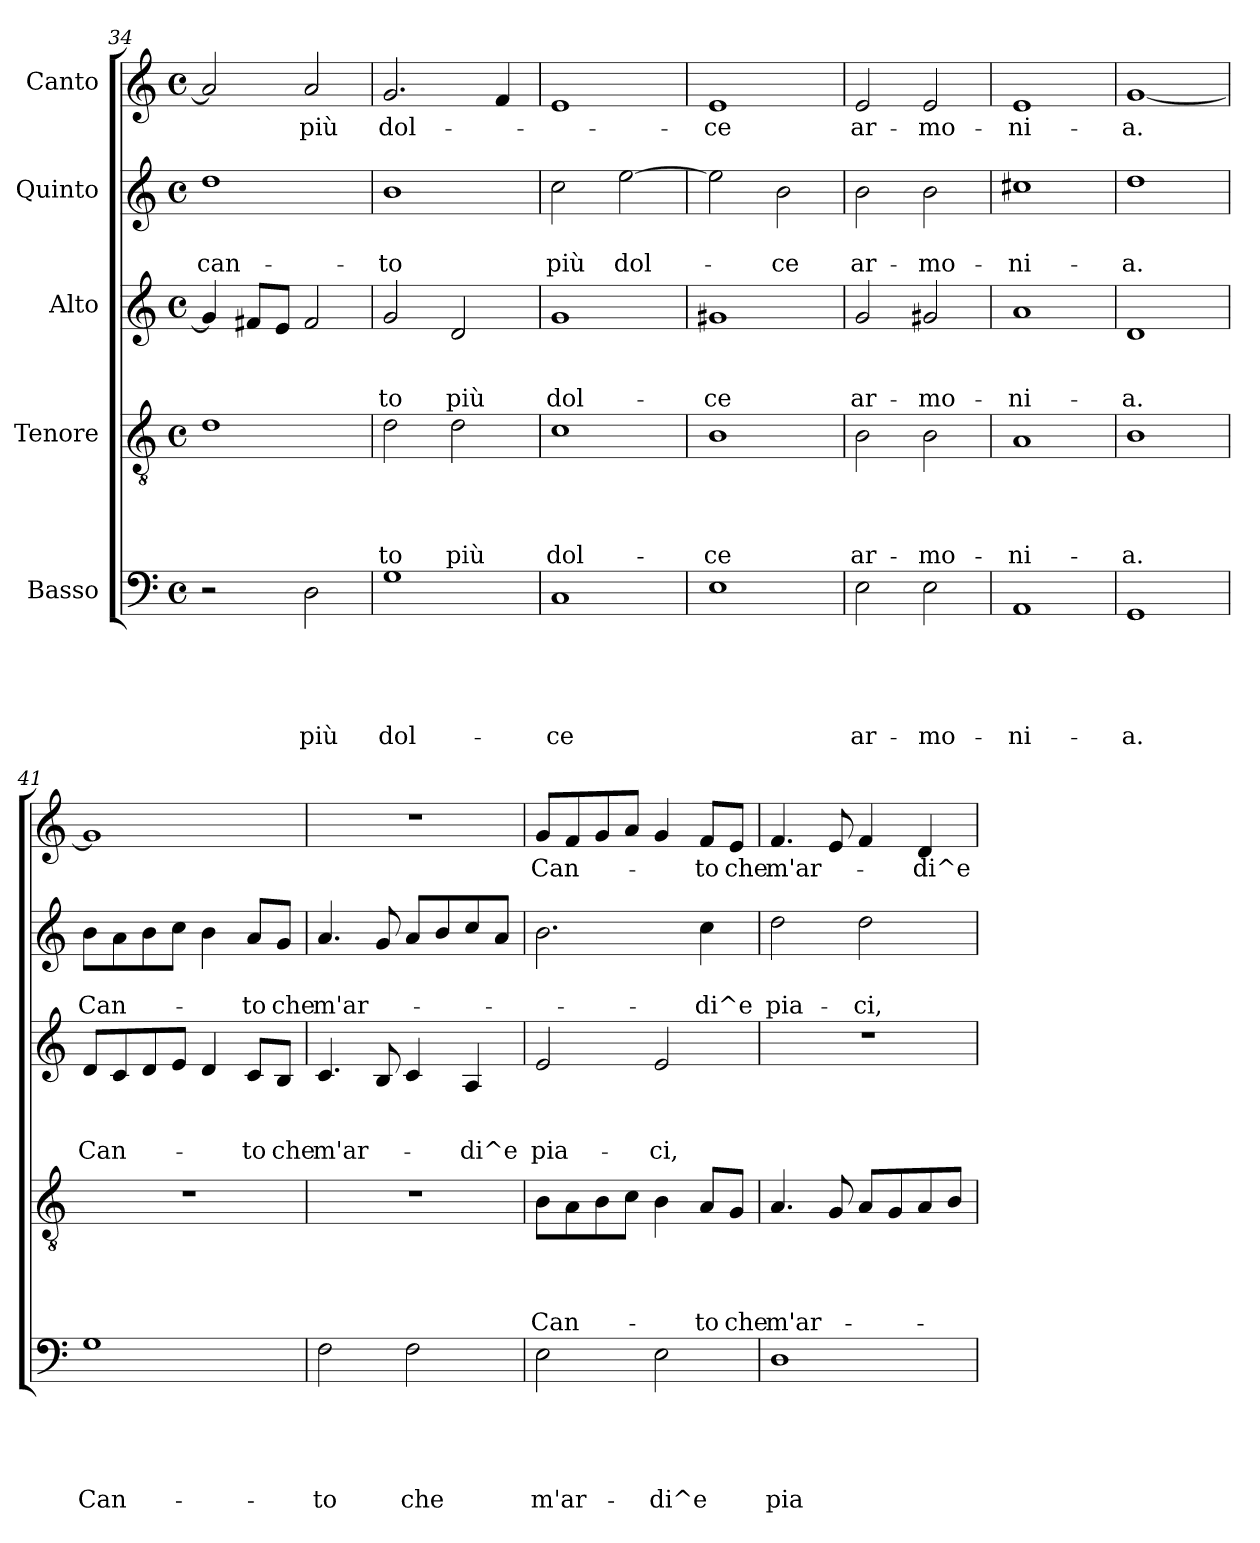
**kern	**text	**text	**text	**text	**text	**kern	**text	**text	**text	**text	**kern	**text	**text	**text	**kern	**text	**text	**kern	**text
*part5	*part5	*part5	*part5	*part5	*part5	*part4	*part4	*part4	*part4	*part4	*part3	*part3	*part3	*part3	*part2	*part2	*part2	*part1	*part1
*staff5	*staff5	*staff5	*staff5	*staff5	*staff5	*staff4	*staff4	*staff4	*staff4	*staff4	*staff3	*staff3	*staff3	*staff3	*staff2	*staff2	*staff2	*staff1	*staff1
*I"Basso	*	*	*	*	*	*I"Tenore	*	*	*	*	*I"Alto	*	*	*	*I"Quinto	*	*	*I"Canto	*
*clefF4	*	*	*	*	*	*clefGv2	*	*	*	*	*clefG2	*	*	*	*clefG2	*	*	*clefG2	*
*k[]	*	*	*	*	*	*k[]	*	*	*	*	*k[]	*	*	*	*k[]	*	*	*k[]	*
*C:	*	*	*	*	*	*C:	*	*	*	*	*C:	*	*	*	*C:	*	*	*C:	*
*M4/4	*	*	*	*	*	*M4/4	*	*	*	*	*M4/4	*	*	*	*M4/4	*	*	*M4/4	*
*met(c)	*	*	*	*	*	*met(c)	*	*	*	*	*met(c)	*	*	*	*met(c)	*	*	*met(c)	*
=34	=34	=34	=34	=34	=34	=34	=34	=34	=34	=34	=34	=34	=34	=34	=34	=34	=34	=34	=34
!	!	!	!	!	!	!	!	!	!	!	!	!	!	!	!	!	!LO:LY:b	!	!
2r	.	.	.	.	.	1d	.	.	.	.	4g/]	.	.	.	1dd	.	can-	2a/]	.
.	.	.	.	.	.	.	.	.	.	.	8f#X/L	.	.	.	.	.	.	.	.
.	.	.	.	.	.	.	.	.	.	.	8e/J	.	.	.	.	.	.	.	.
!	!	!	!	!	!LO:LY:b:rj	!	!	!	!	!	!	!	!	!	!	!	!	!	!LO:LY:b
2D\	.	.	.	.	più	.	.	.	.	.	2f#/	.	.	.	.	.	.	2a/	più
=35	=35	=35	=35	=35	=35	=35	=35	=35	=35	=35	=35	=35	=35	=35	=35	=35	=35	=35	=35
!	!	!	!	!	!LO:LY:b:rj	!	!	!	!	!LO:LY:b	!	!	!	!LO:LY:b	!	!	!LO:LY:b	!	!LO:LY:b
1G	.	.	.	.	dol-	2d\	.	.	.	-to	2g/	.	.	-to	1b	.	-to	2.g/	dol-
!	!	!	!	!	!	!	!	!	!	!LO:LY:b	!	!	!	!LO:LY:b	!	!	!	!	!
.	.	.	.	.	.	2d\	.	.	.	più	2d/	.	.	più	.	.	.	.	.
.	.	.	.	.	.	.	.	.	.	.	.	.	.	.	.	.	.	4f/	.
=36	=36	=36	=36	=36	=36	=36	=36	=36	=36	=36	=36	=36	=36	=36	=36	=36	=36	=36	=36
!	!	!	!	!	!LO:LY:b:rj	!	!	!	!	!LO:LY:b	!	!	!	!LO:LY:b	!	!	!LO:LY:b	!	!
1C	.	.	.	.	-ce	1c	.	.	.	dol-	1g	.	.	dol-	2cc\	.	più	1e	.
!	!	!	!	!	!	!	!	!	!	!	!	!	!	!	!	!	!LO:LY:b	!	!
.	.	.	.	.	.	.	.	.	.	.	.	.	.	.	[>2ee\	.	dol-	.	.
=37	=37	=37	=37	=37	=37	=37	=37	=37	=37	=37	=37	=37	=37	=37	=37	=37	=37	=37	=37
!	!	!	!	!	!	!	!	!	!	!LO:LY:b	!	!	!	!LO:LY:b	!	!	!	!	!LO:LY:b
1E	.	.	.	.	.	1B	.	.	.	-ce	1g#X	.	.	-ce	2ee\]	.	.	1e	-ce
!	!	!	!	!	!	!	!	!	!	!	!	!	!	!	!	!	!LO:LY:b	!	!
.	.	.	.	.	.	.	.	.	.	.	.	.	.	.	2b\	.	-ce	.	.
=38	=38	=38	=38	=38	=38	=38	=38	=38	=38	=38	=38	=38	=38	=38	=38	=38	=38	=38	=38
!	!	!	!	!	!LO:LY:b:rj	!	!	!	!	!LO:LY:b	!	!	!	!LO:LY:b	!	!	!LO:LY:b	!	!LO:LY:b
2E\	.	.	.	.	ar-	2B\	.	.	.	ar-	2g/	.	.	ar-	2b\	.	ar-	2e/	ar-
!	!	!	!	!	!LO:LY:b:rj	!	!	!	!	!LO:LY:b	!	!	!	!LO:LY:b	!	!	!LO:LY:b	!	!LO:LY:b
2E\	.	.	.	.	-mo-	2B\	.	.	.	-mo-	2g#X/	.	.	-mo-	2b\	.	-mo-	2e/	-mo-
!!LO:LB:g=z
=39	=39	=39	=39	=39	=39	=39	=39	=39	=39	=39	=39	=39	=39	=39	=39	=39	=39	=39	=39
!	!	!	!	!	!LO:LY:b:rj	!	!	!	!	!LO:LY:b	!	!	!	!LO:LY:b	!	!	!LO:LY:b	!	!LO:LY:b
1AA	.	.	.	.	-ni-	1A	.	.	.	-ni-	1a	.	.	-ni-	1cc#X	.	-ni-	1e	-ni-
=40	=40	=40	=40	=40	=40	=40	=40	=40	=40	=40	=40	=40	=40	=40	=40	=40	=40	=40	=40
!	!	!	!	!	!LO:LY:b:rj	!	!	!	!	!LO:LY:b	!	!	!	!LO:LY:b	!	!	!LO:LY:b	!	!LO:LY:b
1GG	.	.	.	.	-a.	1B	.	.	.	-a.	1d	.	.	-a.	1dd	.	-a.	[<1g	-a.
=41	=41	=41	=41	=41	=41	=41	=41	=41	=41	=41	=41	=41	=41	=41	=41	=41	=41	=41	=41
!	!	!	!	!	!LO:LY:b:rj	!	!	!	!	!	!	!	!	!LO:LY:b	!	!	!LO:LY:b	!	!
1G	.	.	.	.	Can-	1r	.	.	.	.	8d/L	.	.	Can-	8b\L	.	Can-	1g]	.
.	.	.	.	.	.	.	.	.	.	.	8c/	.	.	.	8a\	.	.	.	.
.	.	.	.	.	.	.	.	.	.	.	8d/	.	.	.	8b\	.	.	.	.
.	.	.	.	.	.	.	.	.	.	.	8e/J	.	.	.	8cc\J	.	.	.	.
.	.	.	.	.	.	.	.	.	.	.	4d/	.	.	.	4b\	.	.	.	.
!	!	!	!	!	!	!	!	!	!	!	!	!	!	!LO:LY:b	!	!	!LO:LY:b	!	!
.	.	.	.	.	.	.	.	.	.	.	8c/L	.	.	-to	8a/L	.	-to	.	.
!	!	!	!	!	!	!	!	!	!	!	!	!	!	!LO:LY:b	!	!	!LO:LY:b	!	!
.	.	.	.	.	.	.	.	.	.	.	8B/J	.	.	che	8g/J	.	che	.	.
=42	=42	=42	=42	=42	=42	=42	=42	=42	=42	=42	=42	=42	=42	=42	=42	=42	=42	=42	=42
!	!	!	!	!	!LO:LY:b:rj	!	!	!	!	!	!	!	!	!LO:LY:b	!	!	!LO:LY:b	!	!
2F\	.	.	.	.	-to	1r	.	.	.	.	4.c/	.	.	m'ar-	4.a/	.	m'ar-	1r	.
.	.	.	.	.	.	.	.	.	.	.	8B/	.	.	.	8g/	.	.	.	.
!	!	!	!	!	!LO:LY:b:rj	!	!	!	!	!	!	!	!	!	!	!	!	!	!
2F\	.	.	.	.	che	.	.	.	.	.	4c/	.	.	.	8a/L	.	.	.	.
.	.	.	.	.	.	.	.	.	.	.	.	.	.	.	8b/	.	.	.	.
!	!	!	!	!	!	!	!	!	!	!	!	!	!	!LO:LY:b	!	!	!	!	!
.	.	.	.	.	.	.	.	.	.	.	4A/	.	.	-di^e	8cc/	.	.	.	.
.	.	.	.	.	.	.	.	.	.	.	.	.	.	.	8a/J	.	.	.	.
=43	=43	=43	=43	=43	=43	=43	=43	=43	=43	=43	=43	=43	=43	=43	=43	=43	=43	=43	=43
!	!	!	!	!	!LO:LY:b:rj	!	!	!	!	!LO:LY:b	!	!	!	!LO:LY:b	!	!	!	!	!LO:LY:b
2E\	.	.	.	.	m'ar-	8B\L	.	.	.	Can-	2e/	.	.	pia-	2.b\	.	.	8g/L	Can-
.	.	.	.	.	.	8A\	.	.	.	.	.	.	.	.	.	.	.	8f/	.
.	.	.	.	.	.	8B\	.	.	.	.	.	.	.	.	.	.	.	8g/	.
.	.	.	.	.	.	8c\J	.	.	.	.	.	.	.	.	.	.	.	8a/J	.
!	!	!	!	!	!LO:LY:b:rj	!	!	!	!	!	!	!	!	!LO:LY:b	!	!	!	!	!
2E\	.	.	.	.	-di^e	4B\	.	.	.	.	2e/	.	.	-ci,	.	.	.	4g/	.
!	!	!	!	!	!	!	!	!	!	!LO:LY:b	!	!	!	!	!	!	!LO:LY:b	!	!LO:LY:b
.	.	.	.	.	.	8A/L	.	.	.	-to	.	.	.	.	4cc\	.	-di^e	8f/L	-to
!	!	!	!	!	!	!	!	!	!	!LO:LY:b	!	!	!	!	!	!	!	!	!LO:LY:b
.	.	.	.	.	.	8G/J	.	.	.	che	.	.	.	.	.	.	.	8e/J	che
=44	=44	=44	=44	=44	=44	=44	=44	=44	=44	=44	=44	=44	=44	=44	=44	=44	=44	=44	=44
!	!	!	!	!	!LO:LY:b:rj	!	!	!	!	!LO:LY:b	!	!	!	!	!	!	!LO:LY:b	!	!LO:LY:b
1D	.	.	.	.	pia-	4.A/	.	.	.	m'ar-	1r	.	.	.	2dd\	.	pia-	4.f/	m'ar-
.	.	.	.	.	.	8G/	.	.	.	.	.	.	.	.	.	.	.	8e/	.
!	!	!	!	!	!	!	!	!	!	!	!	!	!	!	!	!	!LO:LY:b	!	!
.	.	.	.	.	.	8A/L	.	.	.	.	.	.	.	.	2dd\	.	-ci,	4f/	.
.	.	.	.	.	.	8G/	.	.	.	.	.	.	.	.	.	.	.	.	.
!	!	!	!	!	!	!	!	!	!	!	!	!	!	!	!	!	!	!	!LO:LY:b
.	.	.	.	.	.	8A/	.	.	.	.	.	.	.	.	.	.	.	4d/	-di^e
.	.	.	.	.	.	8B/J	.	.	.	.	.	.	.	.	.	.	.	.	.
=	=	=	=	=	=	=	=	=	=	=	=	=	=	=	=	=	=	=	=
*-	*-	*-	*-	*-	*-	*-	*-	*-	*-	*-	*-	*-	*-	*-	*-	*-	*-	*-	*-
